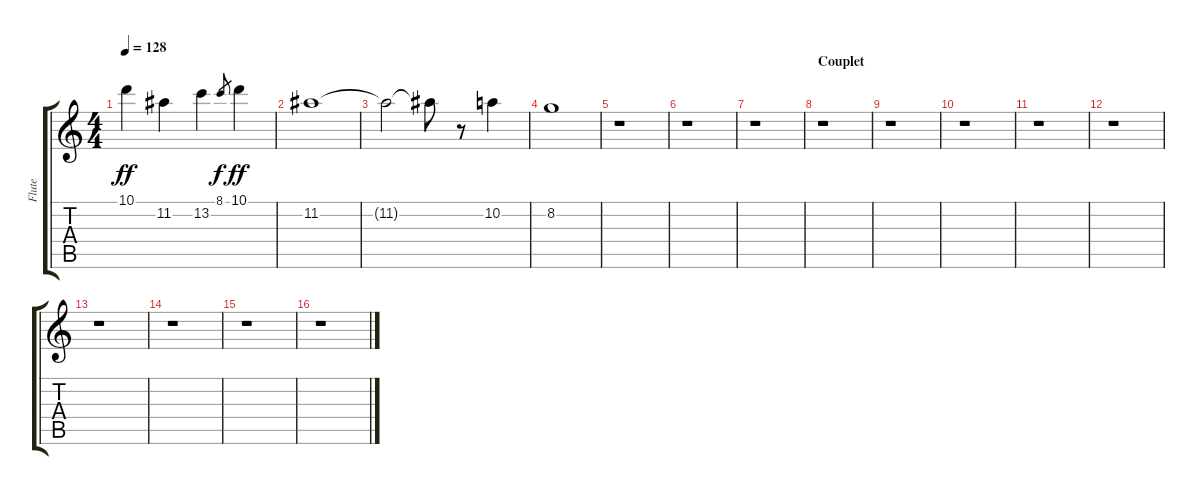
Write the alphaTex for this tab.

\track ("Flute" "Flute") {instrument flute}
\staff {score tabs}
\tuning (E5 B4 G4 D4 A3 E3) {hide}
\ts (4 4)
\tempo 128
\clef g2
\ks c
10.1.4{dy ff} 11.2.4 13.2.4 8.1.8{gr dy f} 10.1.4{dy ff} |
11.2.1 |
11.2{t}.2 11.2{t}.8 r.8 10.2.4 |
8.2.1 |
r.1 |
r.1 |
r.1 |
\section ("" "Couplet")
r.1 |
r.1 |
r.1 |
r.1 |
r.1 |
r.1 |
r.1 |
r.1 |
r.1
